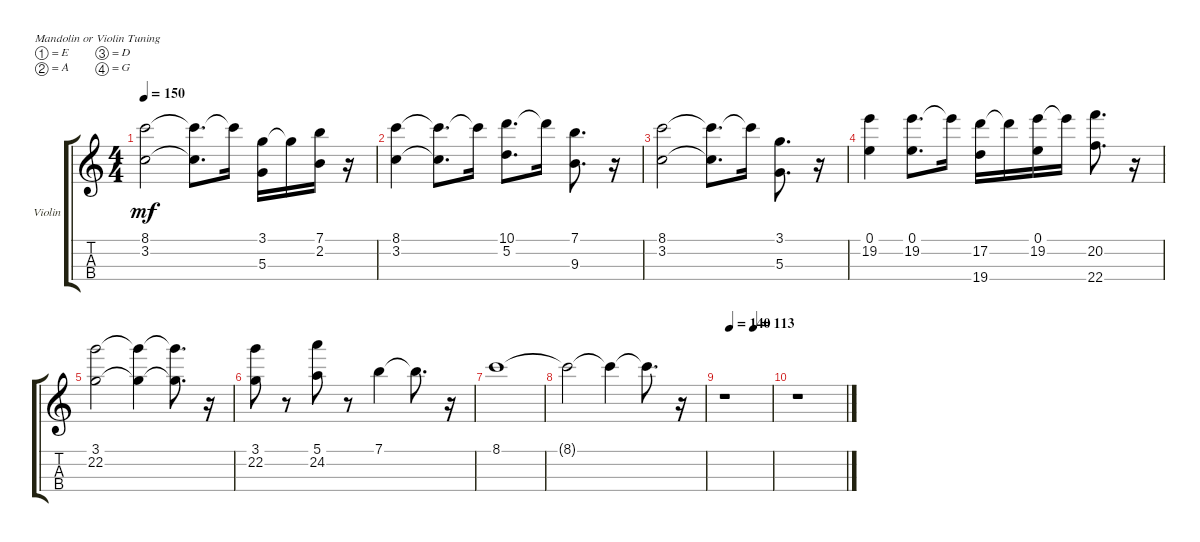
\bracketExtendMode groupsimilarinstruments
\firstSystemTrackNameOrientation horizontal
\otherSystemsTrackNameOrientation horizontal
\track ("Tremolo Full Strings" "Violin") {instrument violin}
\staff {score tabs}
\tuning (E5 A4 D4 G3)
\ts (4 4)
\tempo 150
\clef g2
\ks c
(8.1 3.2).2{dy mf} (8.1{t} 3.2{t}).8{d} 8.1{t}.16 (3.1 5.3).16 3.1{t}.16 (7.1 2.2).16 r.16 |
(8.1 3.2).4 (8.1{t} 3.2{t}).8{d} 8.1{t}.16 (10.1 5.2).8{d} 10.1{t}.16 (7.1 9.3).8{d} r.16 |
(8.1 3.2).2 (8.1{t} 3.2{t}).8{d} 8.1{t}.16 (3.1 5.3).8{d} r.16 |
(0.1 19.2).4 (0.1 19.2).8{d} 19.2{t}.16 (17.2 19.4).16 17.2{t}.16 (0.1 19.2).16 19.2{t}.16 (20.2 22.4).8{d} r.16 |
(3.1 22.2).2 (3.1{t} 22.2{t}).4 (3.1{t} 22.2{t}).8{d} r.16 |
(3.1 22.2).8 r.8 (5.1 24.2).8 r.8 7.1.4 7.1{t}.8{d} r.16 |
8.1.1 |
8.1{t}.2 8.1{t}.4 8.1{t}.8{d} r.16 |
\tempo (140 0.125)
\tempo (113 0.625)
r.1 |
r.1
